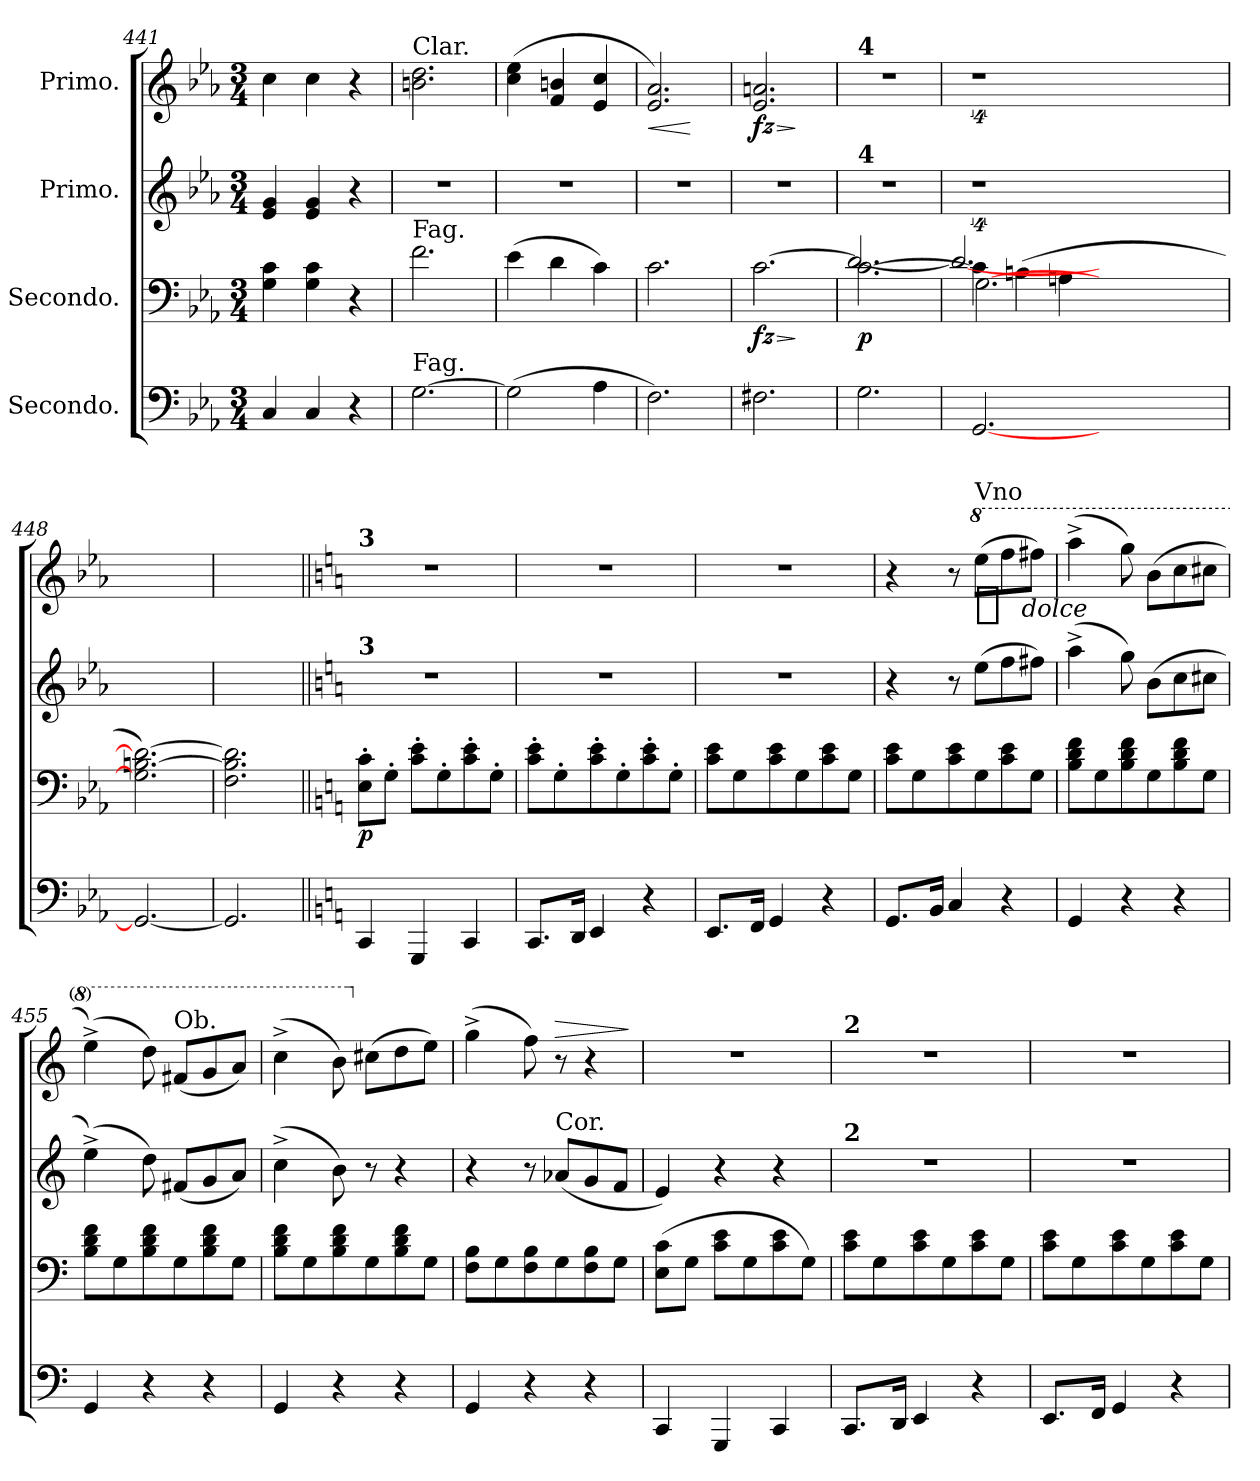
**kern	**kern	**dynam	**kern	**kern	**dynam
*part4	*part3	*part3	*part2	*part1	*part1
*staff4	*staff3	*staff3	*staff2	*staff1	*staff1
*I"Secondo.	*I"Secondo.	*	*I"Primo.	*I"Primo.	*
*clefF4	*clefF4	*	*clefG2	*clefG2	*
*k[b-e-a-]	*k[b-e-a-]	*	*k[b-e-a-]	*k[b-e-a-]	*
*c:	*c:	*	*c:	*c:	*
*M3/4	*M3/4	*	*M3/4	*M3/4	*
=441	=441	=441	=441	=441	=441
4C/	4G\ 4c\	.	4e-/ 4g/	4cc\	.
4C/	4G\ 4c\	.	4e-/ 4g/	4cc\	.
4r	4r	.	4r	4r	.
=442	=442	=442	=442	=442	=442
!	!	!	!	!LO:TX:a:t=Clar.	!
!	!LO:TX:a:t=Fag.	!	!	!	!
!LO:TX:a:t=Fag.	!	!	!	!	!
[2.G\	2.f\	.	2.r	2.bn\ 2.dd\	.
=443	=443	=443	=443	=443	=443
(2G\]	(4e-\	.	2.r	(4cc\ 4ee-\	.
.	4d\	.	.	4f/ 4bn/	.
4A-\	4c\)	.	.	4e-/ 4cc/	.
=444	=444	=444	=444	=444	=444
!	!	!	!	!	!LO:HP:b
2.F\)	2.c\	.	2.r	2.e-/ 2.a-/)	<
.	.	.	.	.	[
=445	=445	=445	=445	=445	=445
!	!	!LO:HP:b	!	!	!LO:HP:b
!	!	!LO:DY:n=1:b	!	!	!
2.F#X\	[2.c\	> fz	2.r	2.e-/ 2.an/	> fz
.	.	]	.	.	]
=446	=446	=446	=446	=446	=446
*	*^	*	*	*	*
!	!	!	!	!	!LO:TX:a:B:t=4	!
!	!	!	!	!LO:TX:a:B:t=4	!	!
2.G\	2.c\_	[>2.d/	p	2.r	2.r	.
=447	=447	=447	=447	=447	=447	=447
*	*	*^	*	*	*	*
[2.GG/	4c\]	2.d/_	[2.G\	.	4%9r	4%9r	.
.	(4Bn\	.	.	.	.	.	.
.	4An\	.	.	.	.	.	.
1.ryy	1.ryy	1.ryy	1.ryy	.	.	.	.
*	*v	*v	*v	*	*	*	*
=448	=448	=448	=448	=448	=448
2.GG/_	2.G]\ [2.Bn\ 2.d_\)	.	2.ryy	2.ryy	.
=449	=449	=449	=449	=449	=449
2.GG/]	2.F\ 2.B]\ 2.d]\	.	2.ryy	2.ryy	.
=450||	=450||	=450||	=450||	=450||	=450||
*k[]	*k[]	*	*k[]	*k[]	*
!	!	!	!	!LO:TX:a:B:t=3	!
!	!	!	!LO:TX:a:B:t=3	!	!
4CC/	8E'\ 8c'\L	p	2.r	2.r	.
.	8G'\J	.	.	.	.
4GGG/	8c'\ 8e'\L	.	.	.	.
.	8G'\	.	.	.	.
4CC/	8c'\ 8e'\	.	.	.	.
.	8G'\J	.	.	.	.
=451	=451	=451	=451	=451	=451
8.CC/L	8c'\ 8e'\L	.	2.r	2.r	.
.	8G'\	.	.	.	.
16DD/Jk	.	.	.	.	.
4EE/	8c'\ 8e'\	.	.	.	.
.	8G'\	.	.	.	.
4r	8c'\ 8e'\	.	.	.	.
.	8G'\J	.	.	.	.
=452	=452	=452	=452	=452	=452
8.EE/L	8c\ 8e\L	.	2.r	2.r	.
.	8G\	.	.	.	.
16FF/Jk	.	.	.	.	.
4GG/	8c\ 8e\	.	.	.	.
.	8G\	.	.	.	.
4r	8c\ 8e\	.	.	.	.
.	8G\J	.	.	.	.
=453	=453	=453	=453	=453	=453
8.GG/L	8c\ 8e\L	.	4r	4r	.
.	8G\	.	.	.	.
16BB/Jk	.	.	.	.	.
4C/	8c\ 8e\	.	8r	8r	.
*	*	*	*	*8va	*
!	!	!	!	!LO:TX:a:t=Vno	!
!	!	!	!	!	!LO:DY:t=%s dolce
.	8G\	.	(8ee\L	(8eee\L	p
4r	8c\ 8e\	.	8ff\	8fff\	.
.	8G\J	.	8ff#X\J)	8fff#X\J)	.
=454	=454	=454	=454	=454	=454
4GG/	8B\ 8d\ 8f\L	.	(4aa^<\	(4aaa^<\	.
.	8G\	.	.	.	.
4r	8B\ 8d\ 8f\	.	8gg\)	8ggg\)	.
.	8G\	.	(8b\L	(8bb\L	.
4r	8B\ 8d\ 8f\	.	8cc\	8ccc\	.
.	8G\J	.	8cc#X\J	8ccc#X\J	.
=455	=455	=455	=455	=455	=455
4GG/	8B\ 8d\ 8f\L	.	(4ee^<\)	(4eee^<\)	.
.	8G\	.	.	.	.
4r	8B\ 8d\ 8f\	.	8dd\)	8ddd\)	.
!	!	!	!	!LO:TX:a:t=Ob.	!
.	8G\	.	(8f#X/L	(8ff#X/L	.
4r	8B\ 8d\ 8f\	.	8g/	8gg/	.
.	8G\J	.	8a/J)	8aa/J)	.
=456	=456	=456	=456	=456	=456
4GG/	8B\ 8d\ 8f\L	.	(4cc^<\	(4ccc^<\	.
.	8G\	.	.	.	.
4r	8B\ 8d\ 8f\	.	8b\)	8bb\)	.
*	*	*	*	*X8va	*
.	8G\	.	8r	(8cc#X\L	.
4r	8B\ 8d\ 8f\	.	4r	8dd\	.
.	8G\J	.	.	8ee\J)	.
=457	=457	=457	=457	=457	=457
4GG/	8F\ 8B\L	.	4r	(4gg^<\	.
.	8G\	.	.	.	.
4r	8F\ 8B\	.	8r	8ff\)	.
!	!	!	!LO:TX:a:t=Cor.	!	!
!	!	!	!	!	!LO:HP:a
.	8G\	.	(8a-X/L	8r	>
4r	8F\ 8B\	.	8g/	4r	.
.	8G\J	.	8f/J	.	.
.	.	.	.	.	]
=458	=458	=458	=458	=458	=458
4CC/	(8E\ 8c\L	.	4e/)	2.r	.
.	8G\J	.	.	.	.
4GGG/	8c\ 8e\L	.	4r	.	.
.	8G\	.	.	.	.
4CC/	8c\ 8e\	.	4r	.	.
.	8G\J)	.	.	.	.
=459	=459	=459	=459	=459	=459
!	!	!	!	!LO:TX:a:B:t=2	!
!	!	!	!LO:TX:a:B:t=2	!	!
8.CC/L	8c\ 8e\L	.	2.r	2.r	.
.	8G\	.	.	.	.
16DD/Jk	.	.	.	.	.
4EE/	8c\ 8e\	.	.	.	.
.	8G\	.	.	.	.
4r	8c\ 8e\	.	.	.	.
.	8G\J	.	.	.	.
=460	=460	=460	=460	=460	=460
8.EE/L	8c\ 8e\L	.	2.r	2.r	.
.	8G\	.	.	.	.
16FF/Jk	.	.	.	.	.
4GG/	8c\ 8e\	.	.	.	.
.	8G\	.	.	.	.
4r	8c\ 8e\	.	.	.	.
.	8G\J	.	.	.	.
=	=	=	=	=	=
*-	*-	*-	*-	*-	*-
